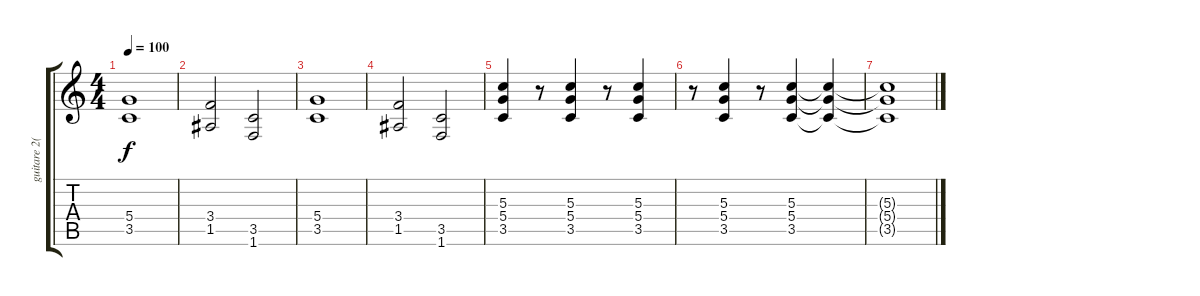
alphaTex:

\track ("guitare 2(lint)" "guitare 2(") {instrument distortionguitar}
\staff {score tabs}
\tuning (E4 B3 G3 D3 A2 E2) {hide}
\ts (4 4)
\tempo 100
\clef g2
\ks c
(5.4 3.5).1{dy f} |
(3.4 1.5).2 (3.5 1.6).2 |
(5.4 3.5).1 |
(3.4 1.5).2 (3.5 1.6).2 |
(5.3 5.4 3.5).4 r.8 (5.3 5.4 3.5).4 r.8 (5.3 5.4 3.5).4 |
r.8 (5.3 5.4 3.5).4 r.8 (5.3 5.4 3.5).4 (5.3{t} 5.4{t} 3.5{t}).4 |
(5.3{t} 5.4{t} 3.5{t}).1
